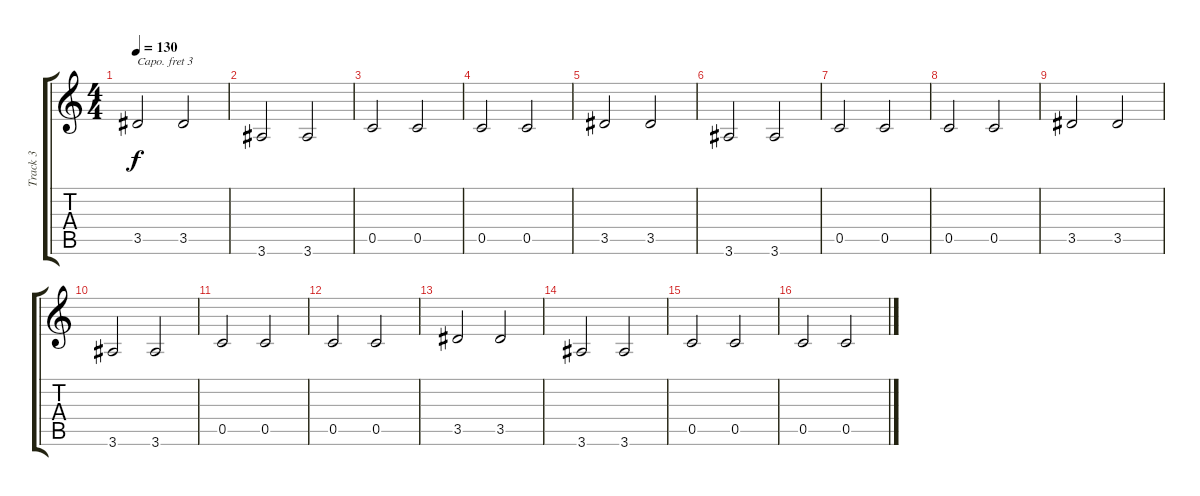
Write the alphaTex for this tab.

\track ("Track 3" "Track 3") {instrument electricbassfinger}
\staff {score tabs}
\capo 3
\tuning (E4 B3 G3 D3 A2 E2) {hide}
\ts (4 4)
\tempo 130
\clef g2
\ks c
3.5.2{dy f} 3.5.2 |
3.6.2 3.6.2 |
0.5.2 0.5.2 |
0.5.2 0.5.2 |
3.5.2 3.5.2 |
3.6.2 3.6.2 |
0.5.2 0.5.2 |
0.5.2 0.5.2 |
3.5.2 3.5.2 |
3.6.2 3.6.2 |
0.5.2 0.5.2 |
0.5.2 0.5.2 |
3.5.2 3.5.2 |
3.6.2 3.6.2 |
0.5.2 0.5.2 |
0.5.2 0.5.2
